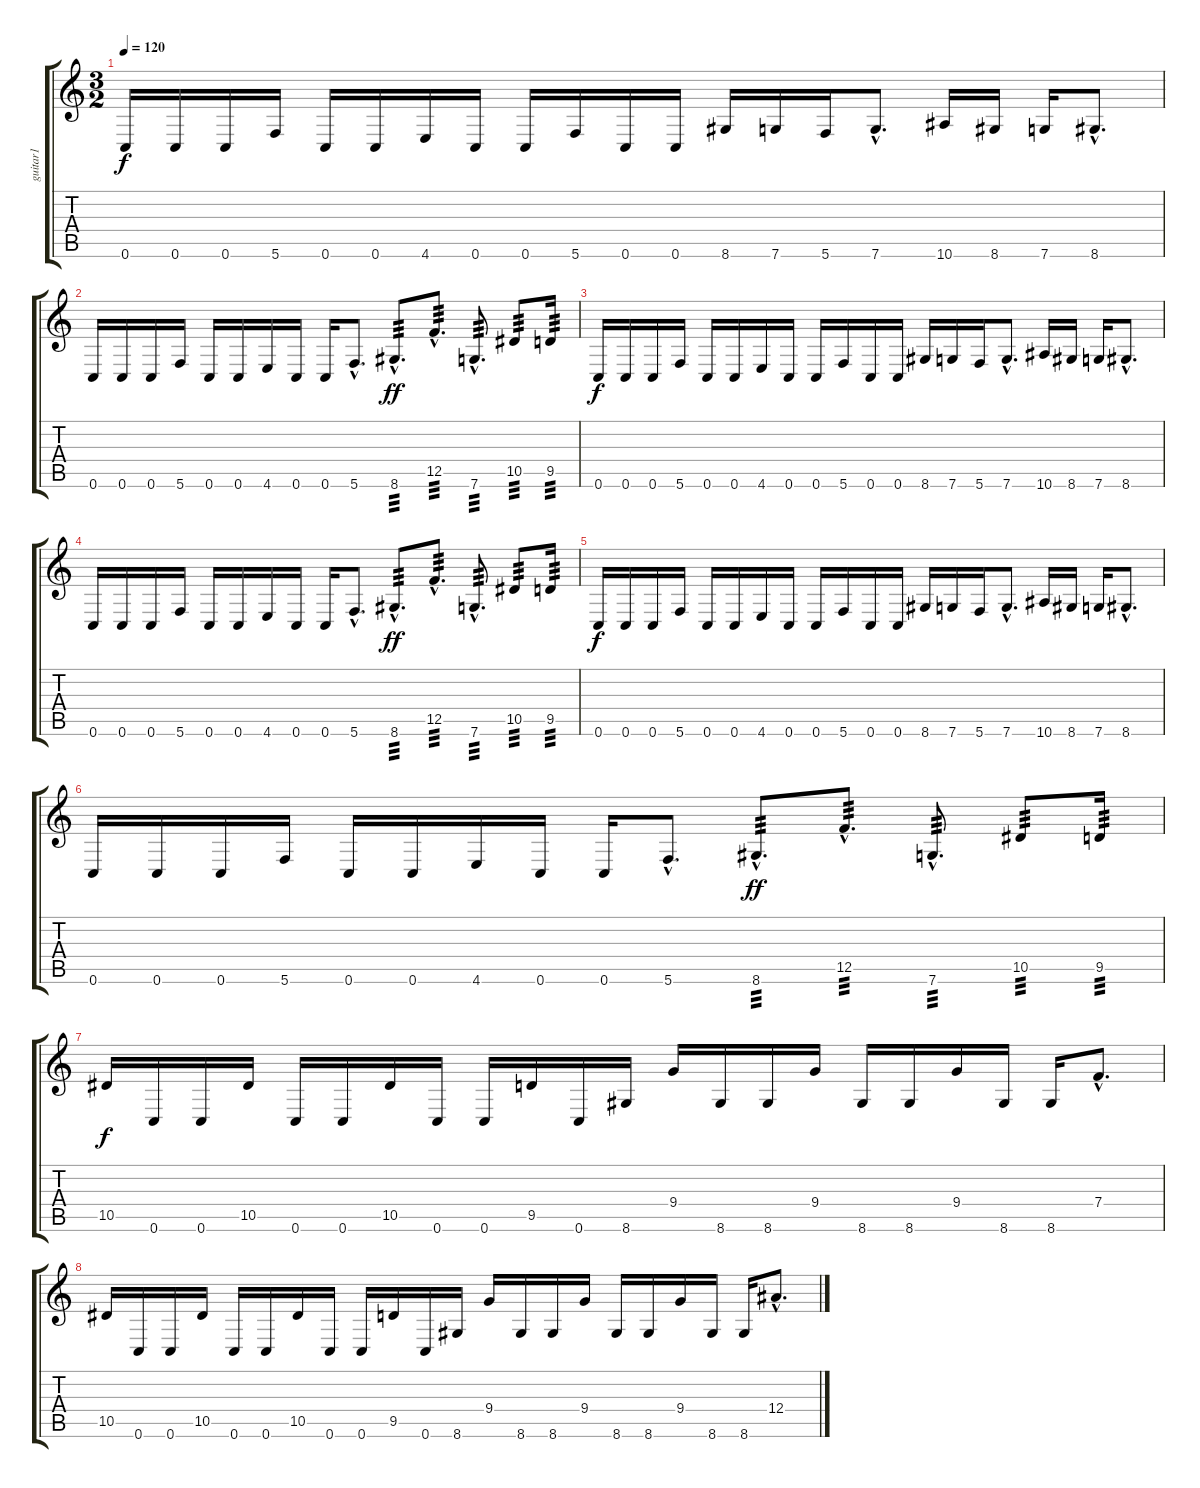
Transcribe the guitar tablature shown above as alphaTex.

\track ("guitar1" "guitar1") {instrument distortionguitar}
\staff {score tabs}
\tuning (C4 G3 Eb3 Bb2 F2 C2) {hide}
\ts (3 2)
\tempo 120
\clef g2
\ks c
0.6.16{dy f balance 8 instrument distortionguitar} 0.6.16 0.6.16 5.6.16 0.6.16 0.6.16 4.6.16 0.6.16 0.6.16 5.6.16 0.6.16 0.6.16 8.6.16 7.6.16 5.6.16 7.6{hac}.8{d} 10.6.16 8.6.16 7.6.16 8.6{hac}.8{d} |
0.6.16 0.6.16 0.6.16 5.6.16 0.6.16 0.6.16 4.6.16 0.6.16 0.6.16 5.6{hac}.8{d} 8.6{hac}.8{d tp 3 dy ff balance 0} 12.5{hac}.8{d tp 3} 7.6{hac}.8{d tp 3} 10.5.8{tp 3} 9.5.16{tp 3} |
0.6.16{dy f} 0.6.16 0.6.16 5.6.16 0.6.16 0.6.16 4.6.16 0.6.16 0.6.16 5.6.16 0.6.16 0.6.16 8.6.16 7.6.16 5.6.16 7.6{hac}.8{d} 10.6.16 8.6.16 7.6.16 8.6{hac}.8{d} |
0.6.16 0.6.16 0.6.16 5.6.16 0.6.16 0.6.16 4.6.16 0.6.16 0.6.16 5.6{hac}.8{d} 8.6{hac}.8{d tp 3 dy ff} 12.5{hac}.8{d tp 3} 7.6{hac}.8{d tp 3} 10.5.8{tp 3} 9.5.16{tp 3} |
0.6.16{dy f} 0.6.16 0.6.16 5.6.16 0.6.16 0.6.16 4.6.16 0.6.16 0.6.16 5.6.16 0.6.16 0.6.16 8.6.16 7.6.16 5.6.16 7.6{hac}.8{d} 10.6.16 8.6.16 7.6.16 8.6{hac}.8{d} |
0.6.16 0.6.16 0.6.16 5.6.16 0.6.16 0.6.16 4.6.16 0.6.16 0.6.16 5.6{hac}.8{d} 8.6{hac}.8{d tp 3 dy ff} 12.5{hac}.8{d tp 3} 7.6{hac}.8{d tp 3} 10.5.8{tp 3} 9.5.16{tp 3} |
10.5.16{dy f} 0.6.16 0.6.16 10.5.16 0.6.16 0.6.16 10.5.16 0.6.16 0.6.16 9.5.16 0.6.16 8.6.16 9.4.16 8.6.16 8.6.16 9.4.16 8.6.16 8.6.16 9.4.16 8.6.16 8.6.16 7.4{hac}.8{d} |
10.5.16 0.6.16 0.6.16 10.5.16 0.6.16 0.6.16 10.5.16 0.6.16 0.6.16 9.5.16 0.6.16 8.6.16 9.4.16 8.6.16 8.6.16 9.4.16 8.6.16 8.6.16 9.4.16 8.6.16 8.6.16 12.4{hac}.8{d}
